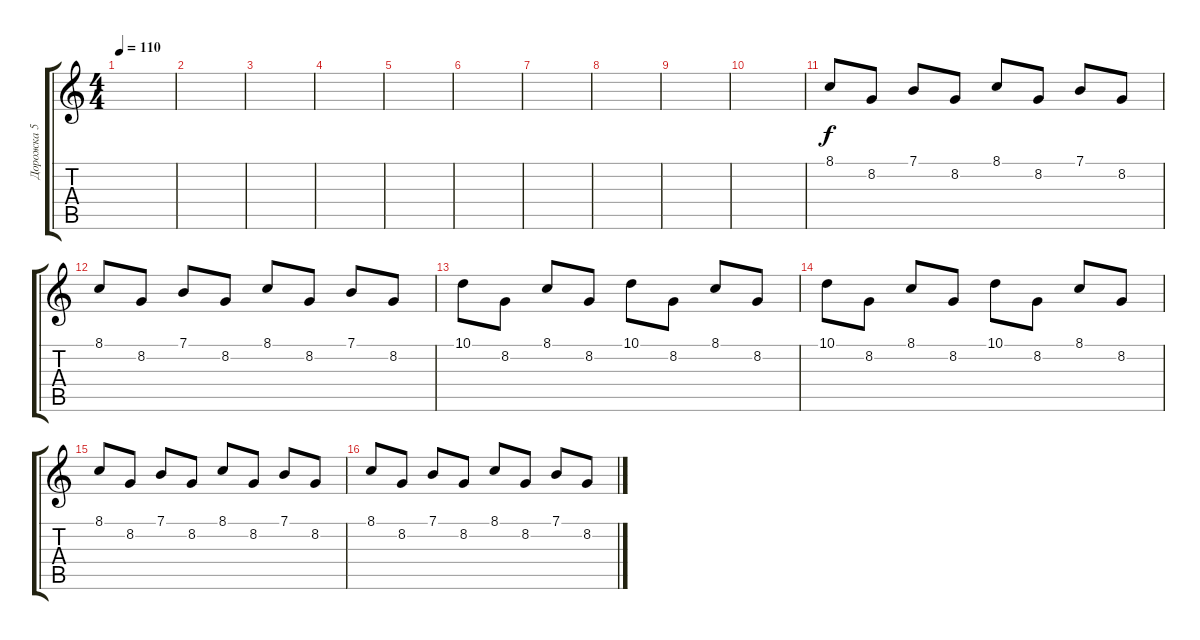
\track ("Дорожка 5" "Дорожка 5") {instrument acousticgrandpiano}
\staff {score tabs}
\tuning (E4 B3 G3 D3 A2 E2) {hide}
\ts (4 4)
\tempo 110
\clef g2
\ks c
|
|
|
|
|
|
|
|
|
|
8.1.8 8.2.8 7.1.8 8.2.8 8.1.8 8.2.8 7.1.8 8.2.8 |
8.1.8 8.2.8 7.1.8 8.2.8 8.1.8 8.2.8 7.1.8 8.2.8 |
10.1.8 8.2.8 8.1.8 8.2.8 10.1.8 8.2.8 8.1.8 8.2.8 |
10.1.8 8.2.8 8.1.8 8.2.8 10.1.8 8.2.8 8.1.8 8.2.8 |
8.1.8 8.2.8 7.1.8 8.2.8 8.1.8 8.2.8 7.1.8 8.2.8 |
8.1.8 8.2.8 7.1.8 8.2.8 8.1.8 8.2.8 7.1.8 8.2.8
